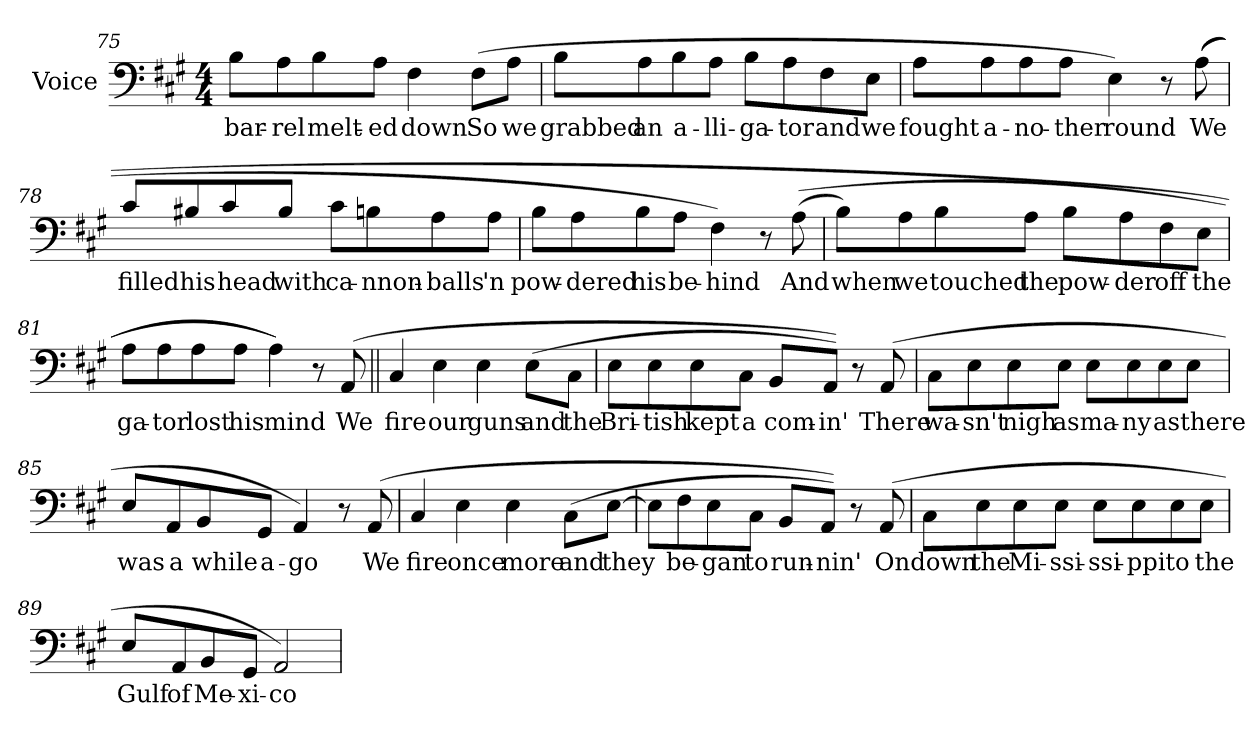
**kern	**text
*part1	*part1
*staff1	*staff1
*I"Voice	*
*I'Vo.	*
*clefF4	*
*k[f#c#g#]	*
*A:	*
*M4/4	*
=75	=75
!	!LO:LY:b:color=#000000
8Bi\L	bar-
!	!LO:LY:b:color=#000000
8Ai\	-rel
!	!LO:LY:b:color=#000000
8Bi\	melt-
!	!LO:LY:b:color=#000000
8Ai\J	-ed
!	!LO:LY:b:color=#000000
4F#i\	down
!	!LO:LY:b:color=#000000
(8F#i\L	So
!	!LO:LY:b:color=#000000
8Ai\J	we
!!LO:LB:g=z
=76	=76
!	!LO:LY:b:color=#000000
8Bi\L	grabbed
!	!LO:LY:b:color=#000000
8Ai\	an
!	!LO:LY:b:color=#000000
8Bi\	a-
!	!LO:LY:b:color=#000000
8Ai\J	-lli-
!	!LO:LY:b:color=#000000
8Bi\L	-ga-
!	!LO:LY:b:color=#000000
8Ai\	-tor
!	!LO:LY:b:color=#000000
8F#i\	and
!	!LO:LY:b:color=#000000
8Ei\J	we
=77	=77
!	!LO:LY:b:color=#000000
8Ai\L	fought
!	!LO:LY:b:color=#000000
8Ai\	a-
!	!LO:LY:b:color=#000000
8Ai\	-no-
!	!LO:LY:b:color=#000000
8Ai\J	-ther
!	!LO:LY:b:color=#000000
4Ei\)	round
8r	.
!	!LO:LY:b:color=#000000
((8Ai\	We
=78	=78
!	!LO:LY:b:color=#000000
8c#i/L	filled
!	!LO:LY:b:color=#000000
8B#Xi/	his
!	!LO:LY:b:color=#000000
8c#i/	head
!	!LO:LY:b:color=#000000
8B#i/J	with
!	!LO:LY:b:color=#000000
8c#i\L	ca-
!	!LO:LY:b:color=#000000
8Bni\	-nnon-
!	!LO:LY:b:color=#000000
8Ai\	-balls
!	!LO:LY:b:color=#000000
8Ai\J	'n
=79	=79
!	!LO:LY:b:color=#000000
8Bi\L	pow-
!	!LO:LY:b:color=#000000
8Ai\	-dered
!	!LO:LY:b:color=#000000
8Bi\	his
!	!LO:LY:b:color=#000000
8Ai\J	be-
!	!LO:LY:b:color=#000000
4F#i\)	-hind
8r	.
!	!LO:LY:b:color=#000000
((8Ai\	And
!!LO:LB:g=z
=80	=80
!	!LO:LY:b:color=#000000
8Bi\L)	when
!	!LO:LY:b:color=#000000
8Ai\	we
!	!LO:LY:b:color=#000000
8Bi\	touched
!	!LO:LY:b:color=#000000
8Ai\J	the
!	!LO:LY:b:color=#000000
8Bi\L	pow-
!	!LO:LY:b:color=#000000
8Ai\	-der
!	!LO:LY:b:color=#000000
8F#i\	off
!	!LO:LY:b:color=#000000
8Ei\J	the
=81	=81
!	!LO:LY:b:color=#000000
8Ai\L	ga-
!	!LO:LY:b:color=#000000
8Ai\	-tor
!	!LO:LY:b:color=#000000
8Ai\	lost
!	!LO:LY:b:color=#000000
8Ai\J	his
!	!LO:LY:b:color=#000000
4Ai\))	mind
8r	.
!	!LO:LY:b:color=#000000
(8AAi/	We
=82||	=82||
!	!LO:LY:b:color=#000000
4C#i/	fire
!	!LO:LY:b:color=#000000
4Ei\	our
!	!LO:LY:b:color=#000000
4Ei\	guns
!	!LO:LY:b:color=#000000
(8Ei\L	and
!	!LO:LY:b:color=#000000
8C#i\J	the
=83	=83
!	!LO:LY:b:color=#000000
8Ei\L	Bri-
!	!LO:LY:b:color=#000000
8Ei\	-tish
!	!LO:LY:b:color=#000000
8Ei\	kept
!	!LO:LY:b:color=#000000
8C#i\J	a
!	!LO:LY:b:color=#000000
8BBi/L	com-
!	!LO:LY:b:color=#000000
8AAi/J))	-in'
8r	.
!	!LO:LY:b:color=#000000
(8AAi/	There
=84	=84
!	!LO:LY:b:color=#000000
8C#i\L	wa-
!	!LO:LY:b:color=#000000
8Ei\	-sn't
!	!LO:LY:b:color=#000000
8Ei\	nigh
!	!LO:LY:b:color=#000000
8Ei\J	as
!	!LO:LY:b:color=#000000
8Ei\L	ma-
!	!LO:LY:b:color=#000000
8Ei\	-ny
!	!LO:LY:b:color=#000000
8Ei\	as
!	!LO:LY:b:color=#000000
8Ei\J	there
!!LO:LB:g=z
=85	=85
!	!LO:LY:b:color=#000000
8Ei/L	was
!	!LO:LY:b:color=#000000
8AAi/	a
!	!LO:LY:b:color=#000000
8BBi/	while
!	!LO:LY:b:color=#000000
8GG#i/J	a-
!	!LO:LY:b:color=#000000
4AAi/)	-go
8r	.
!	!LO:LY:b:color=#000000
(8AAi/	We
=86	=86
!	!LO:LY:b:color=#000000
4C#i/	fire
!	!LO:LY:b:color=#000000
4Ei\	once
!	!LO:LY:b:color=#000000
4Ei\	more
!	!LO:LY:b:color=#000000
(8C#i\L	and
!	!LO:LY:b:color=#000000
[8Ei\J	they
=87	=87
8Ei\L]	.
!	!LO:LY:b:color=#000000
8F#i\	be-
!	!LO:LY:b:color=#000000
8Ei\	-gan
!	!LO:LY:b:color=#000000
8C#i\J	to
!	!LO:LY:b:color=#000000
8BBi/L	run-
!	!LO:LY:b:color=#000000
8AAi/J))	-nin'
8r	.
!	!LO:LY:b:color=#000000
(8AAi/	On
=88	=88
!	!LO:LY:b:color=#000000
8C#i\L	down
!	!LO:LY:b:color=#000000
8Ei\	the
!	!LO:LY:b:color=#000000
8Ei\	Mi-
!	!LO:LY:b:color=#000000
8Ei\J	-ssi-
!	!LO:LY:b:color=#000000
8Ei\L	-ssi-
!	!LO:LY:b:color=#000000
8Ei\	-ppi
!	!LO:LY:b:color=#000000
8Ei\	to
!	!LO:LY:b:color=#000000
8Ei\J	the
=89	=89
!	!LO:LY:b:color=#000000
8Ei/L	Gulf
!	!LO:LY:b:color=#000000
8AAi/	of
!	!LO:LY:b:color=#000000
8BBi/	Me-
!	!LO:LY:b:color=#000000
8GG#i/J	-xi-
!	!LO:LY:b:color=#000000
2AAi/)	-co
=	=
*-	*-
